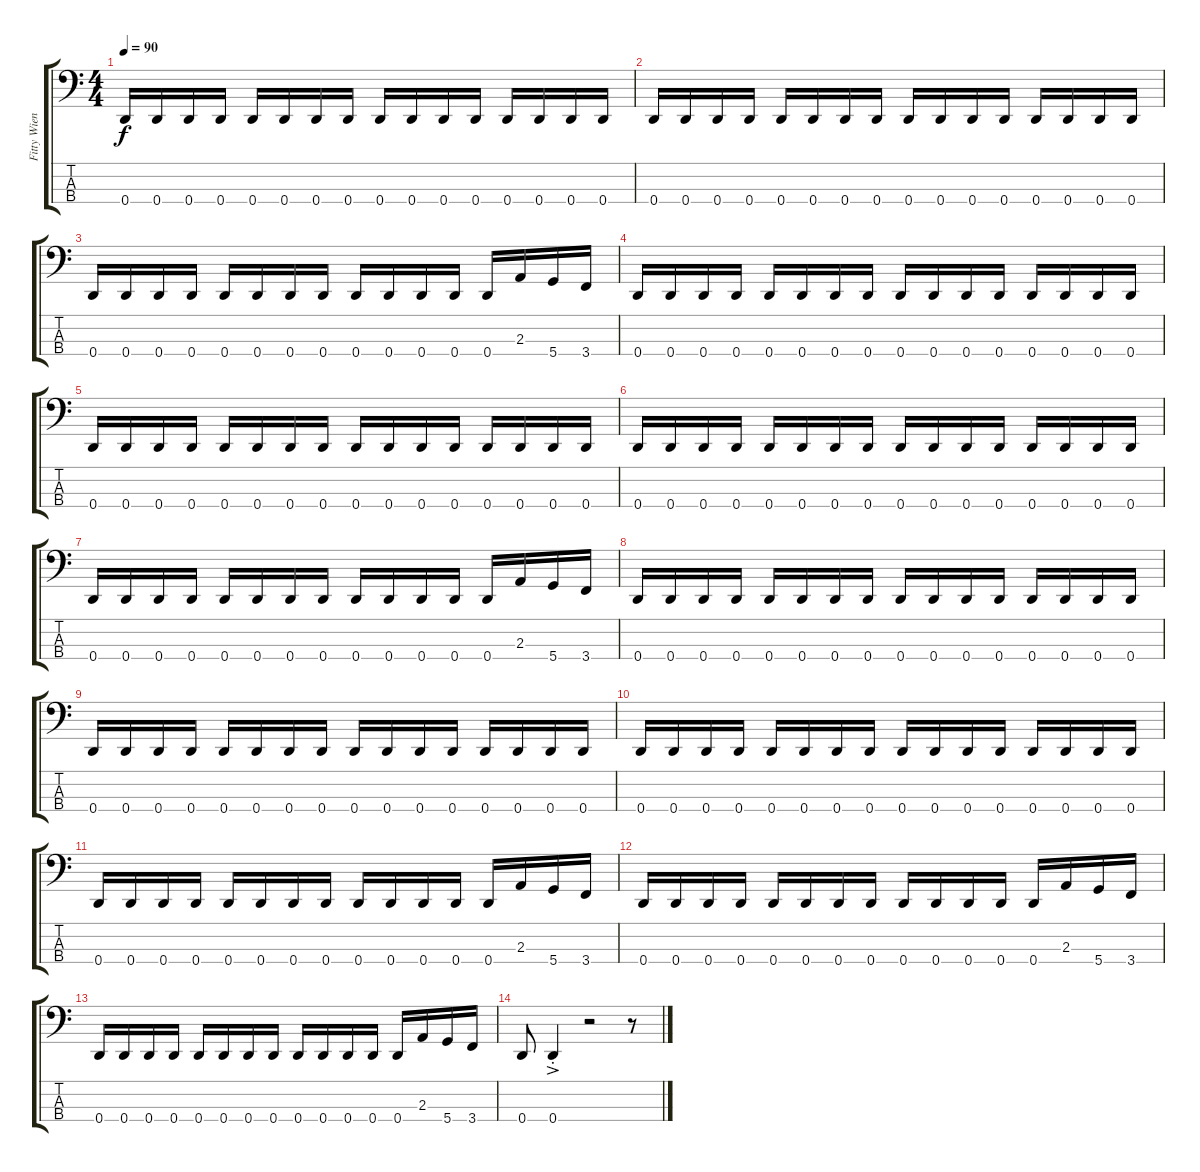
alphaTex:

\track ("Fitty Wienhold" "Fitty Wien") {instrument electricbassfinger}
\staff {score tabs}
\tuning (F2 C2 G1 D1) {hide}
\ts (4 4)
\tempo 90
\clef f4
\ks c
0.4.16{dy f} 0.4.16 0.4.16 0.4.16 0.4.16 0.4.16 0.4.16 0.4.16 0.4.16 0.4.16 0.4.16 0.4.16 0.4.16 0.4.16 0.4.16 0.4.16 |
0.4.16 0.4.16 0.4.16 0.4.16 0.4.16 0.4.16 0.4.16 0.4.16 0.4.16 0.4.16 0.4.16 0.4.16 0.4.16 0.4.16 0.4.16 0.4.16 |
0.4.16 0.4.16 0.4.16 0.4.16 0.4.16 0.4.16 0.4.16 0.4.16 0.4.16 0.4.16 0.4.16 0.4.16 0.4.16 2.3.16 5.4.16 3.4.16 |
0.4.16 0.4.16 0.4.16 0.4.16 0.4.16 0.4.16 0.4.16 0.4.16 0.4.16 0.4.16 0.4.16 0.4.16 0.4.16 0.4.16 0.4.16 0.4.16 |
0.4.16 0.4.16 0.4.16 0.4.16 0.4.16 0.4.16 0.4.16 0.4.16 0.4.16 0.4.16 0.4.16 0.4.16 0.4.16 0.4.16 0.4.16 0.4.16 |
0.4.16 0.4.16 0.4.16 0.4.16 0.4.16 0.4.16 0.4.16 0.4.16 0.4.16 0.4.16 0.4.16 0.4.16 0.4.16 0.4.16 0.4.16 0.4.16 |
0.4.16 0.4.16 0.4.16 0.4.16 0.4.16 0.4.16 0.4.16 0.4.16 0.4.16 0.4.16 0.4.16 0.4.16 0.4.16 2.3.16 5.4.16 3.4.16 |
0.4.16 0.4.16 0.4.16 0.4.16 0.4.16 0.4.16 0.4.16 0.4.16 0.4.16 0.4.16 0.4.16 0.4.16 0.4.16 0.4.16 0.4.16 0.4.16 |
0.4.16 0.4.16 0.4.16 0.4.16 0.4.16 0.4.16 0.4.16 0.4.16 0.4.16 0.4.16 0.4.16 0.4.16 0.4.16 0.4.16 0.4.16 0.4.16 |
0.4.16 0.4.16 0.4.16 0.4.16 0.4.16 0.4.16 0.4.16 0.4.16 0.4.16 0.4.16 0.4.16 0.4.16 0.4.16 0.4.16 0.4.16 0.4.16 |
0.4.16 0.4.16 0.4.16 0.4.16 0.4.16 0.4.16 0.4.16 0.4.16 0.4.16 0.4.16 0.4.16 0.4.16 0.4.16 2.3.16 5.4.16 3.4.16 |
0.4.16 0.4.16 0.4.16 0.4.16 0.4.16 0.4.16 0.4.16 0.4.16 0.4.16 0.4.16 0.4.16 0.4.16 0.4.16 2.3.16 5.4.16 3.4.16 |
0.4.16 0.4.16 0.4.16 0.4.16 0.4.16 0.4.16 0.4.16 0.4.16 0.4.16 0.4.16 0.4.16 0.4.16 0.4.16 2.3.16 5.4.16 3.4.16 |
0.4.8 0.4{ac st}.4 r.2 r.8
